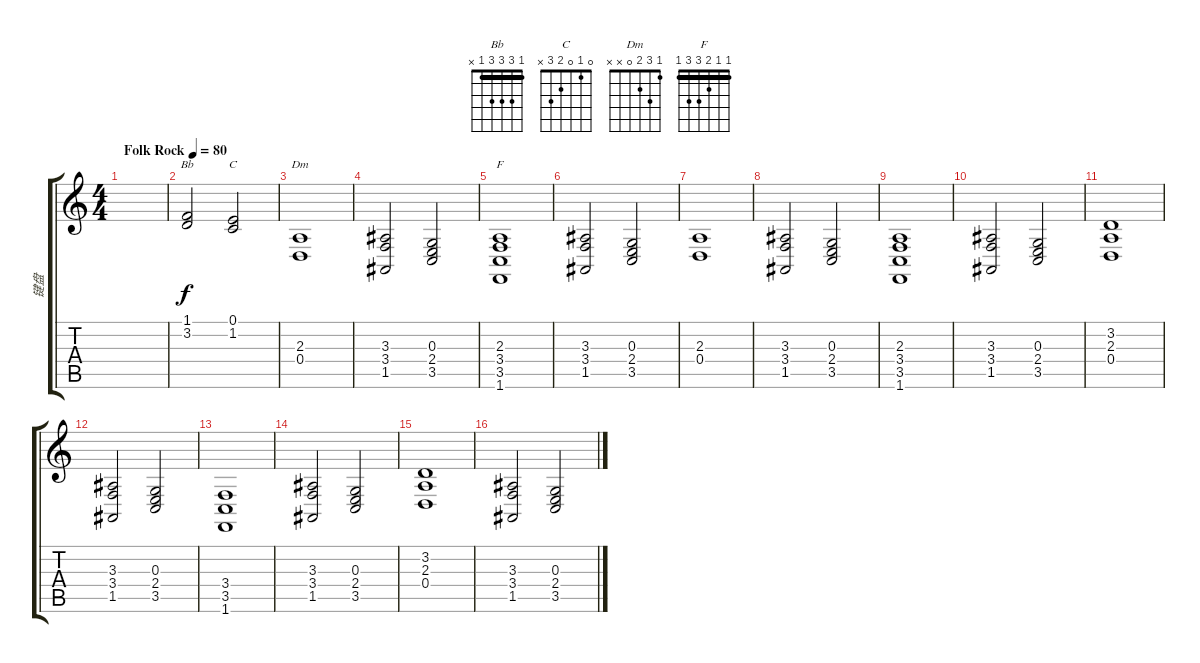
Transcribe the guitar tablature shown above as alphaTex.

\track ("键盘" "键盘") {instrument stringensemble1}
\staff {score tabs}
\tuning (E4 B3 G3 D3 A2 E2) {hide}
\chord ("Bb" 1 3 3 3 1 x) {barre 1}
\chord ("C" 0 1 0 2 3 x)
\chord ("Dm" 1 3 2 0 x x)
\chord ("F" 1 1 2 3 3 1) {barre 1}
\ts (4 4)
\tempo (80 "Folk Rock")
\clef g2
\ks c
|
(1.1 3.2).2{ch "Bb"} (0.1 1.2).2{ch "C"} |
(2.3 0.4).1{ch "Dm"} |
(3.3 3.4 1.5).2 (0.3 2.4 3.5).2 |
(2.3 3.4 3.5 1.6).1{ch "F"} |
(3.3 3.4 1.5).2 (0.3 2.4 3.5).2 |
(2.3 0.4).1 |
(3.3 3.4 1.5).2 (0.3 2.4 3.5).2 |
(2.3 3.4 3.5 1.6).1 |
(3.3 3.4 1.5).2 (0.3 2.4 3.5).2 |
(3.2 2.3 0.4).1 |
(3.3 3.4 1.5).2 (0.3 2.4 3.5).2 |
(3.4 3.5 1.6).1 |
(3.3 3.4 1.5).2 (0.3 2.4 3.5).2 |
(3.2 2.3 0.4).1 |
(3.3 3.4 1.5).2 (0.3 2.4 3.5).2
